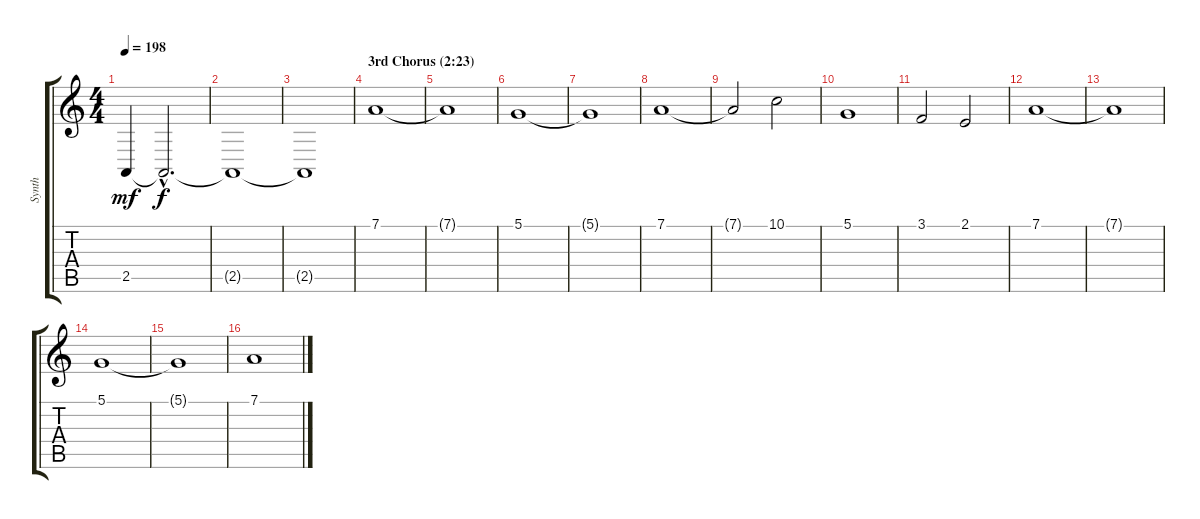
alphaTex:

\track ("Synth" "Synth") {instrument stringensemble1}
\staff {score tabs}
\tuning (D4 A3 F3 C3 G2 C2) {hide}
\ts (4 4)
\tempo 198
\clef g2
\ks c
2.5.4{dy mf volume 2 instrument fx7echoes} 2.5{hac t}.2{d dy f volume 5} |
2.5{t}.1{volume 16} |
2.5{t}.1 |
\section ("" "3rd Chorus (2:23)")
7.1.1{instrument stringensemble1} |
7.1{t}.1 |
5.1.1 |
5.1{t}.1 |
7.1.1 |
7.1{t}.2 10.1.2 |
5.1.1 |
3.1.2 2.1.2 |
7.1.1 |
7.1{t}.1 |
5.1.1 |
5.1{t}.1 |
7.1.1
